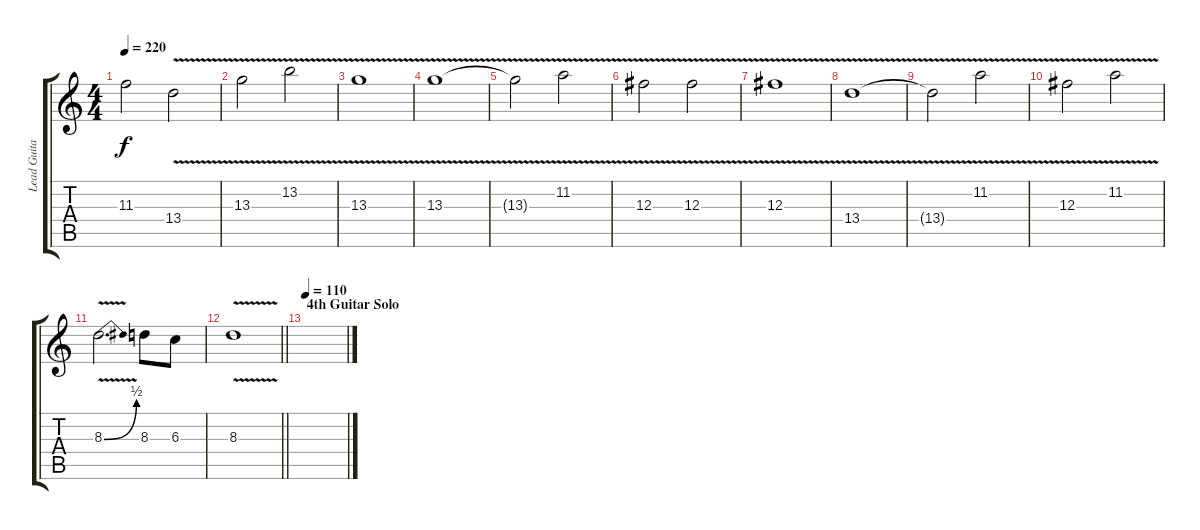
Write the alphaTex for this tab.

\track ("Lead Guitar 2" "Lead Guita") {instrument overdrivenguitar}
\staff {score tabs}
\tuning (Eb4 Bb3 Gb3 Db3 Ab2 Eb2) {hide}
\ts (4 4)
\tempo 220
\clef g2
\ks c
11.3{t}.2{dy f} 13.4{v}.2 |
13.3{v}.2 13.2{v}.2 |
13.3{v}.1 |
13.3{v}.1 |
13.3{t}.2 11.2{v}.2 |
12.3{v}.2 12.3{v}.2 |
12.3{v}.1 |
13.4{v}.1 |
13.4{t}.2 11.2{v}.2 |
12.3{v}.2 11.2{v}.2 |
8.3{be (bend 0 0 60 2) v}.2{d} 8.3.8 6.3.8 |
\barLineRight lightlight
8.3{v}.1 |
\section ("" "4th Guitar Solo")
\tempo 110
